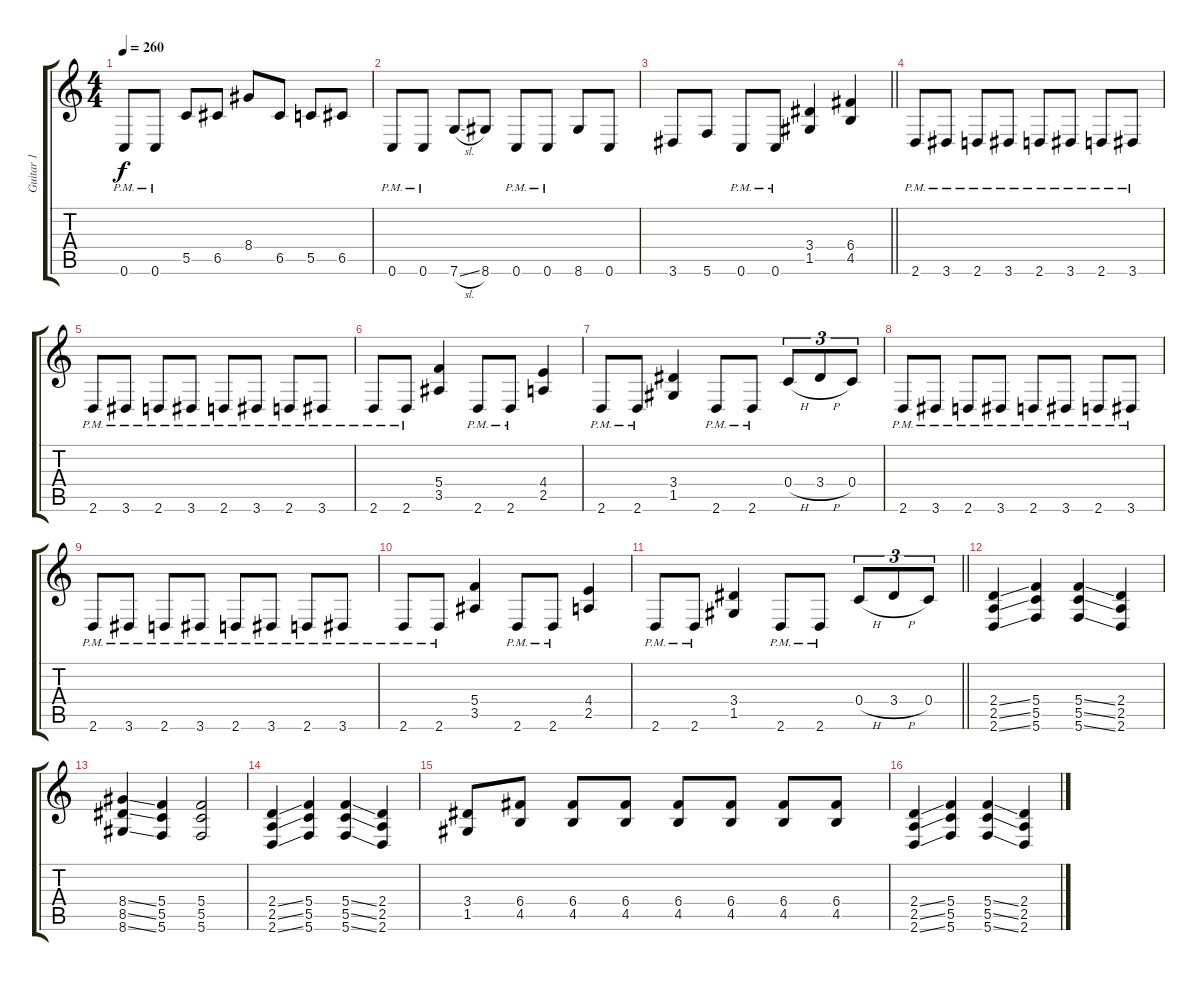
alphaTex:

\track ("Guitar 1" "Guitar 1") {instrument distortionguitar}
\staff {score tabs}
\tuning (D4 A3 F3 C3 G2 C2) {hide}
\ts (4 4)
\tempo 260
\clef g2
\ks c
0.6{pm}.8{dy f} 0.6{pm}.8 5.5.8 6.5.8 8.4.8 6.5.8 5.5.8 6.5.8 |
0.6{pm}.8 0.6{pm}.8 7.6{sl}.8 8.6.8 0.6{pm}.8 0.6{pm}.8 8.6.8 0.6.8 |
\barLineRight lightlight
3.6.8 5.6.8 0.6{pm}.8 0.6{pm}.8 (3.4 1.5).4 (6.4 4.5).4 |
2.6{pm}.8 3.6{pm}.8 2.6{pm}.8 3.6{pm}.8 2.6{pm}.8 3.6{pm}.8 2.6{pm}.8 3.6{pm}.8 |
2.6{pm}.8 3.6{pm}.8 2.6{pm}.8 3.6{pm}.8 2.6{pm}.8 3.6{pm}.8 2.6{pm}.8 3.6{pm}.8 |
2.6{pm}.8 2.6{pm}.8 (5.4 3.5).4 2.6{pm}.8 2.6{pm}.8 (4.4 2.5).4 |
2.6{pm}.8 2.6{pm}.8 (3.4 1.5).4 2.6{pm}.8 2.6{pm}.8 0.4{h}.8{tu (3 2)} 3.4{h}.8{tu (3 2)} 0.4.8{tu (3 2)} |
2.6{pm}.8 3.6{pm}.8 2.6{pm}.8 3.6{pm}.8 2.6{pm}.8 3.6{pm}.8 2.6{pm}.8 3.6{pm}.8 |
2.6{pm}.8 3.6{pm}.8 2.6{pm}.8 3.6{pm}.8 2.6{pm}.8 3.6{pm}.8 2.6{pm}.8 3.6{pm}.8 |
2.6{pm}.8 2.6{pm}.8 (5.4 3.5).4 2.6{pm}.8 2.6{pm}.8 (4.4 2.5).4 |
\barLineRight lightlight
2.6{pm}.8 2.6{pm}.8 (3.4 1.5).4 2.6{pm}.8 2.6{pm}.8 0.4{h}.8{tu (3 2)} 3.4{h}.8{tu (3 2)} 0.4.8{tu (3 2)} |
(2.4{ss} 2.5{ss} 2.6{ss}).4 (5.4 5.5 5.6).4 (5.4{ss} 5.5{ss} 5.6{ss}).4 (2.4 2.5 2.6).4 |
(8.4{ss} 8.5{ss} 8.6{ss}).4 (5.4 5.5 5.6).4 (5.4 5.5 5.6).2 |
(2.4{ss} 2.5{ss} 2.6{ss}).4 (5.4 5.5 5.6).4 (5.4{ss} 5.5{ss} 5.6{ss}).4 (2.4 2.5 2.6).4 |
(3.4 1.5).8 (6.4 4.5).8 (6.4 4.5).8 (6.4 4.5).8 (6.4 4.5).8 (6.4 4.5).8 (6.4 4.5).8 (6.4 4.5).8 |
(2.4{ss} 2.5{ss} 2.6{ss}).4 (5.4 5.5 5.6).4 (5.4{ss} 5.5{ss} 5.6{ss}).4 (2.4 2.5 2.6).4
